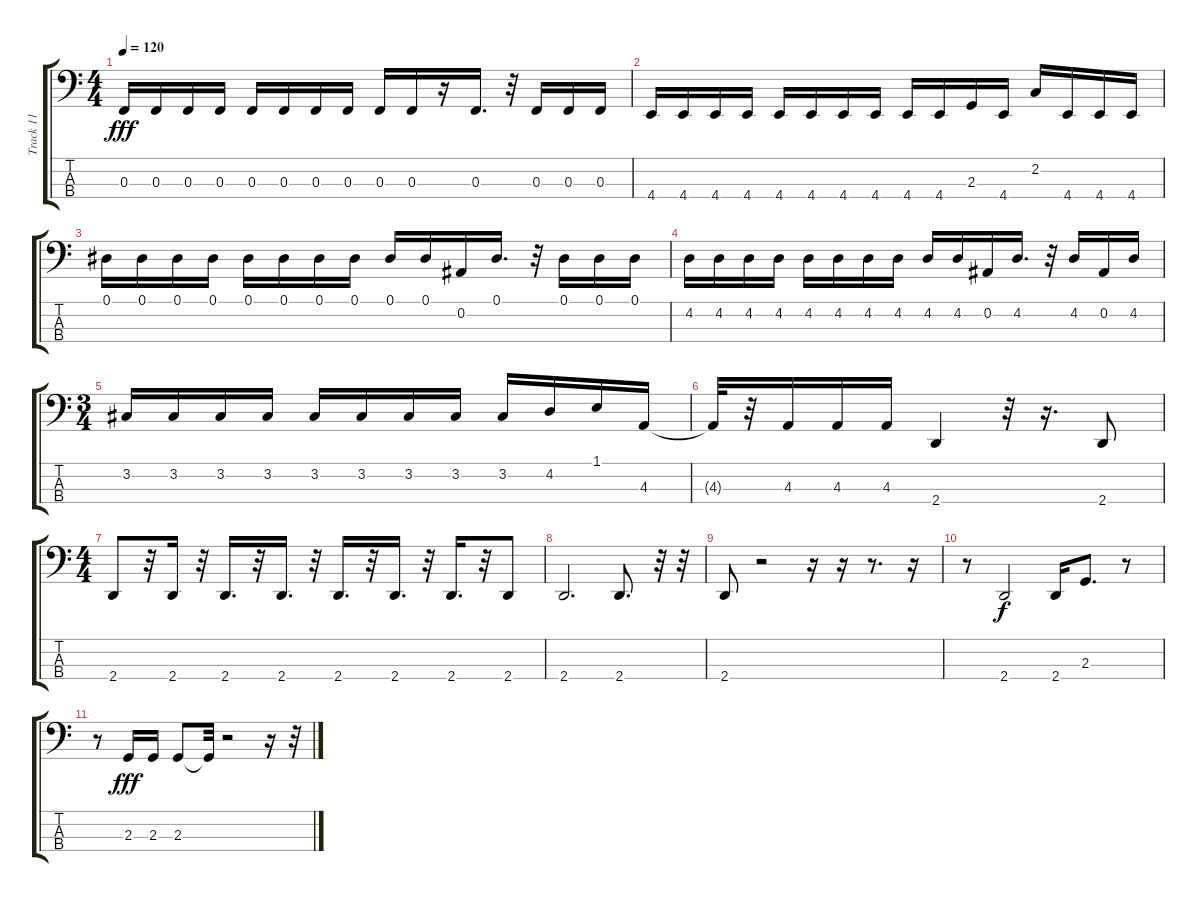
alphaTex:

\track ("Track 11" "Track 11") {instrument electricbasspick}
\staff {score tabs}
\tuning (Eb2 Bb1 F1 C1) {hide}
\ts (4 4)
\tempo 120
\clef f4
\ks c
0.3.16{dy fff} 0.3.16 0.3.16 0.3.16 0.3.16 0.3.16 0.3.16 0.3.16 0.3.16 0.3.16 r.16 0.3.16{d} r.32 0.3.16 0.3.16 0.3.16 |
4.4.16 4.4.16 4.4.16 4.4.16 4.4.16 4.4.16 4.4.16 4.4.16 4.4.16 4.4.16 2.3.16 4.4.16 2.2.16 4.4.16 4.4.16 4.4.16 |
0.1.16 0.1.16 0.1.16 0.1.16 0.1.16 0.1.16 0.1.16 0.1.16 0.1.16 0.1.16 0.2.16 0.1.16{d} r.32 0.1.16 0.1.16 0.1.16 |
4.2.16 4.2.16 4.2.16 4.2.16 4.2.16 4.2.16 4.2.16 4.2.16 4.2.16 4.2.16 0.2.16 4.2.16{d} r.32 4.2.16 0.2.16 4.2.16 |
\ts (3 4)
3.2.16 3.2.16 3.2.16 3.2.16 3.2.16 3.2.16 3.2.16 3.2.16 3.2.16 4.2.16 1.1.16 4.3.16 |
4.3{t}.32 r.32 4.3.16 4.3.16 4.3.16 2.4.4 r.32 r.16{d} 2.4.8 |
\ts (4 4)
2.4.8 r.32 2.4.16 r.32 2.4.16{d} r.32 2.4.16{d} r.32 2.4.16{d} r.32 2.4.16{d} r.32 2.4.16{d} r.32 2.4.8 |
2.4.2{d} 2.4.8{d} r.32 r.32 |
2.4.8 r.2 r.16 r.16 r.8{d} r.16 |
r.8 2.4.2{dy f} 2.4.16 2.3.8{d} r.8 |
r.8 2.3.16{dy fff} 2.3.16 2.3.8 2.3{t}.32 r.2 r.16 r.32
